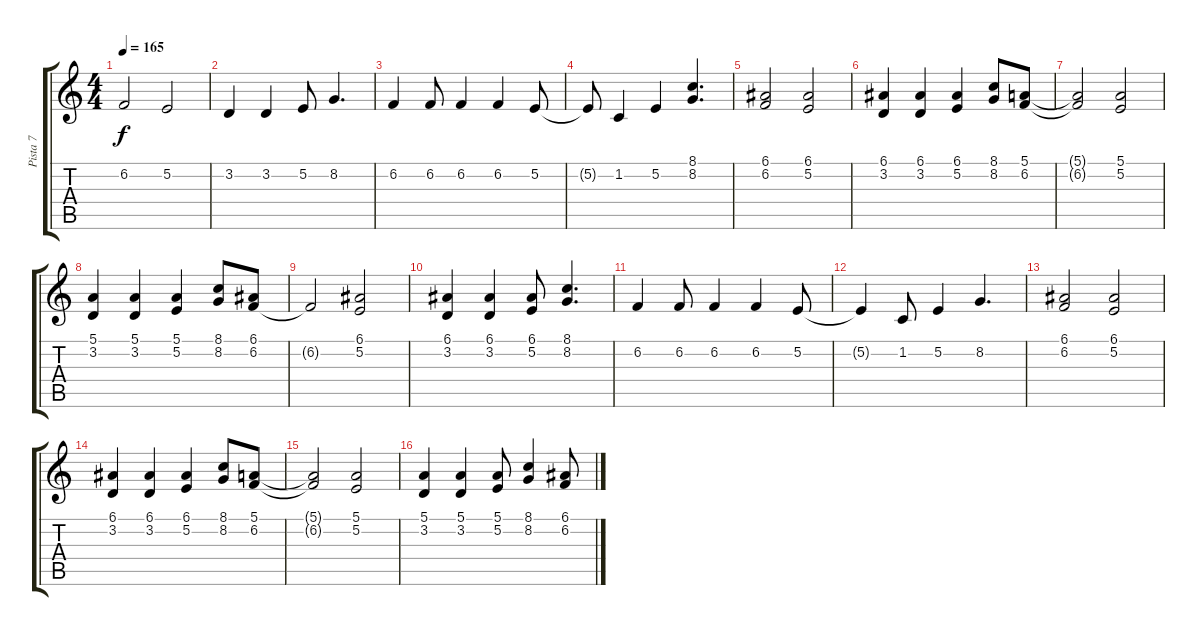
\track ("Pista 7" "Pista 7") {instrument electricgrandpiano}
\staff {score tabs}
\tuning (E4 B3 G3 D3 A2 E2) {hide}
\ts (4 4)
\tempo 165
\clef g2
\ks c
6.2{t}.2{dy f} 5.2.2 |
3.2.4 3.2.4 5.2.8 8.2.4{d} |
6.2.4 6.2.8 6.2.4 6.2.4 5.2.8 |
5.2{t}.8 1.2.4 5.2.4 (8.1 8.2).4{d} |
(6.1 6.2).2 (6.1 5.2).2 |
(6.1 3.2).4 (6.1 3.2).4 (6.1 5.2).4 (8.1 8.2).8 (5.1 6.2).8 |
(5.1{t} 6.2{t}).2 (5.1 5.2).2 |
(5.1 3.2).4 (5.1 3.2).4 (5.1 5.2).4 (8.1 8.2).8 (6.1 6.2).8 |
6.2{t}.2 (6.1 5.2).2 |
(6.1 3.2).4 (6.1 3.2).4 (6.1 5.2).8 (8.1 8.2).4{d} |
6.2.4 6.2.8 6.2.4 6.2.4 5.2.8 |
5.2{t}.4 1.2.8 5.2.4 8.2.4{d} |
(6.1 6.2).2 (6.1 5.2).2 |
(6.1 3.2).4 (6.1 3.2).4 (6.1 5.2).4 (8.1 8.2).8 (5.1 6.2).8 |
(5.1{t} 6.2{t}).2 (5.1 5.2).2 |
(5.1 3.2).4 (5.1 3.2).4 (5.1 5.2).8 (8.1 8.2).4 (6.1 6.2).8
